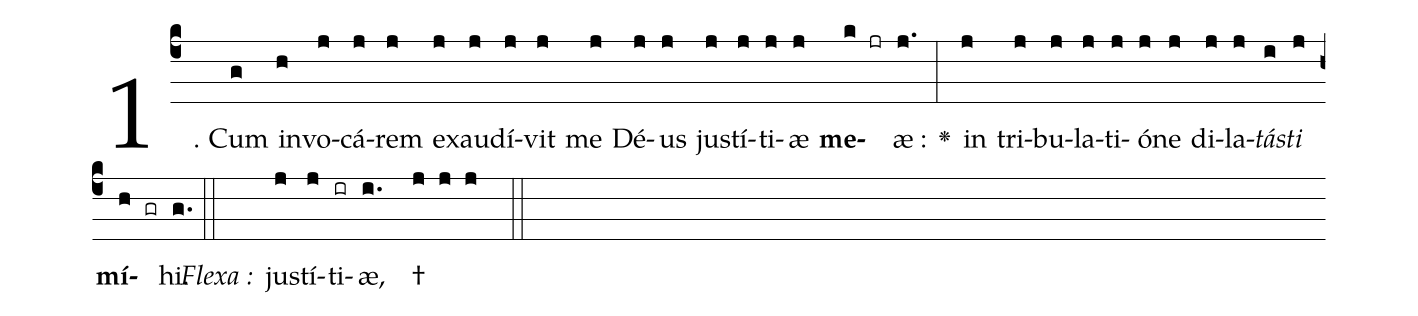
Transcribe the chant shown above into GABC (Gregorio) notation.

%%
(c4)1.( )
Cum(g) in(h)vo(j)cá(j)rem(j) ex(j)au(j)dí(j)vit(j) me(j) Dé(j)us(j) ju(j)stí(j)ti(j)æ(j) <b>me</b>(k jr)æ :(j.) <v>\greheightstar</v>(:)
in(j) tri(j)bu(j)la(j)ti(j)ó(j)ne(j) di(j)la(j)<i>tá</i>(i)<i>sti</i>(j) <b>mí</b>(h gr)hi.(g.) (::)
<i>Flexa :</i>()
ju(j)stí(j)ti(ir)æ,(i. ) †(j j j ) (::)
